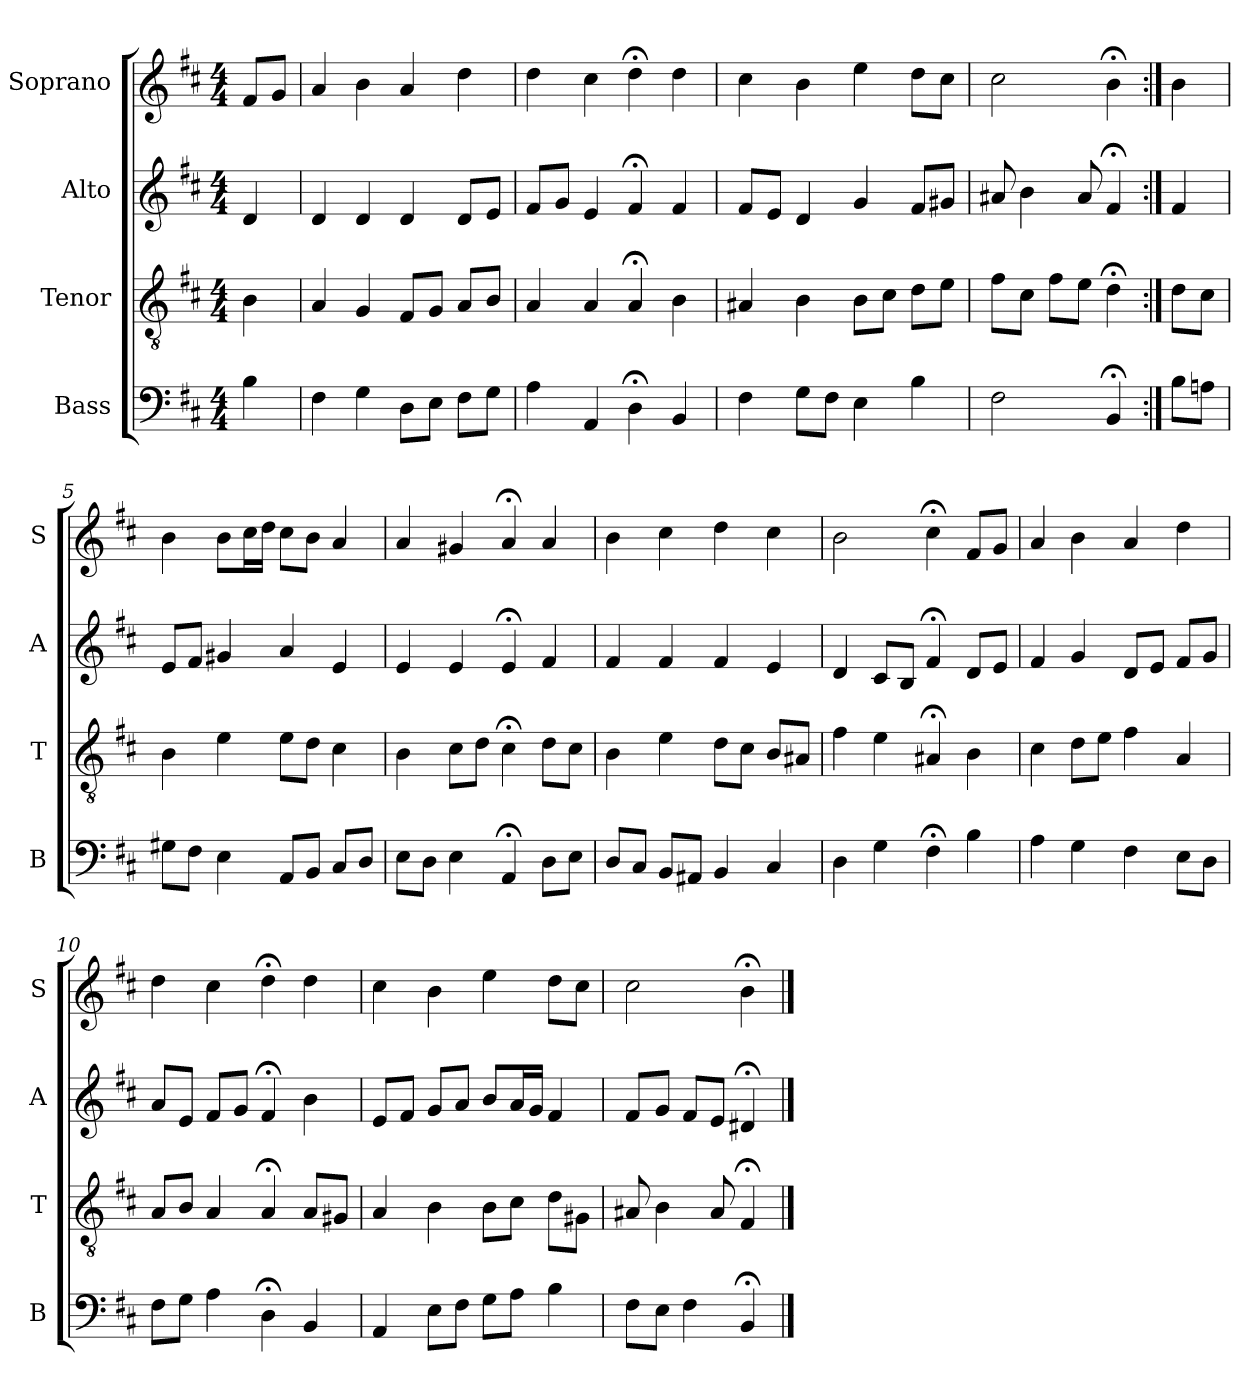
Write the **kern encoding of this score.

**kern	**kern	**kern	**kern
*part4	*part3	*part2	*part1
*staff4	*staff3	*staff2	*staff1
*I"Bass	*I"Tenor	*I"Alto	*I"Soprano
*I'B	*I'T	*I'A	*I'S
*clefF4	*clefGv2	*clefG2	*clefG2
*k[f#c#]	*k[f#c#]	*k[f#c#]	*k[f#c#]
*b:	*b:	*b:	*b:
*M4/4	*M4/4	*M4/4	*M4/4
*MM100	*MM100	*MM100	*MM100
=	=	=	=
4B	4B	4d	8f#L
.	.	.	8gJ
=1	=1	=1	=1
4F#	4A	4d	4a
4G	4G	4d	4b
8DL	8F#L	4d	4a
8EJ	8GJ	.	.
8F#L	8AL	8dL	4dd
8GJ	8BJ	8eJ	.
=2	=2	=2	=2
4A	4A	8f#L	4dd
.	.	8gJ	.
4AA	4A	4e	4cc#
4D;<	4A;<	4f#;<	4dd;<
4BB	4B	4f#	4dd
=3	=3	=3	=3
4F#	4A#X	8f#L	4cc#
.	.	8eJ	.
8GL	4B	4d	4b
8F#J	.	.	.
4E	8BL	4g	4ee
.	8c#J	.	.
4B	8dL	8f#L	8ddL
.	8eJ	8g#XJ	8cc#J
=4	=4	=4	=4
2F#	8f#L	8a#X	2cc#
.	8c#J	4b	.
.	8f#L	.	.
.	8eJ	8a#	.
4BB;<	4d;<	4f#;<	4b;<
=:|!	=:|!	=:|!	=:|!
8BL	8dL	4f#	4b
8AnJ	8c#J	.	.
=5	=5	=5	=5
8G#XL	4B	8eL	4b
8F#J	.	8f#J	.
4E	4e	4g#X	8bL
.	.	.	16cc#L
.	.	.	16ddJJ
8AAL	8eL	4a	8cc#L
8BBJ	8dJ	.	8bJ
8C#L	4c#	4e	4a
8DJ	.	.	.
=6	=6	=6	=6
8EL	4B	4e	4a
8DJ	.	.	.
4E	8c#L	4e	4g#X
.	8dJ	.	.
4AA;<	4c#;<	4e;<	4a;<
8DL	8dL	4f#	4a
8EJ	8c#J	.	.
=7	=7	=7	=7
8DL	4B	4f#	4b
8C#J	.	.	.
8BBL	4e	4f#	4cc#
8AA#XJ	.	.	.
4BB	8dL	4f#	4dd
.	8c#J	.	.
4C#	8BL	4e	4cc#
.	8A#XJ	.	.
=8	=8	=8	=8
4D	4f#	4d	2b
4G	4e	8c#L	.
.	.	8BJ	.
4F#;<	4A#X;<	4f#;<	4cc#;<
4B	4B	8dL	8f#L
.	.	8eJ	8gJ
=9	=9	=9	=9
4A	4c#	4f#	4a
4G	8dL	4g	4b
.	8eJ	.	.
4F#	4f#	8dL	4a
.	.	8eJ	.
8EL	4A	8f#L	4dd
8DJ	.	8gJ	.
=10	=10	=10	=10
8F#L	8AL	8aL	4dd
8GJ	8BJ	8eJ	.
4A	4A	8f#L	4cc#
.	.	8gJ	.
4D;<	4A;<	4f#;<	4dd;<
4BB	8AL	4b	4dd
.	8G#XJ	.	.
=11	=11	=11	=11
4AA	4A	8eL	4cc#
.	.	8f#J	.
8EL	4B	8gL	4b
8F#J	.	8aJ	.
8GL	8BL	8bL	4ee
8AJ	8c#J	16aL	.
.	.	16gJJ	.
4B	8dL	4f#	8ddL
.	8G#XJ	.	8cc#J
=12	=12	=12	=12
8F#L	8A#X	8f#L	2cc#
8EJ	4B	8gJ	.
4F#	.	8f#L	.
.	8A#	8eJ	.
4BB;<	4F#;<	4d#X;<	4b;<
==	==	==	==
*-	*-	*-	*-
